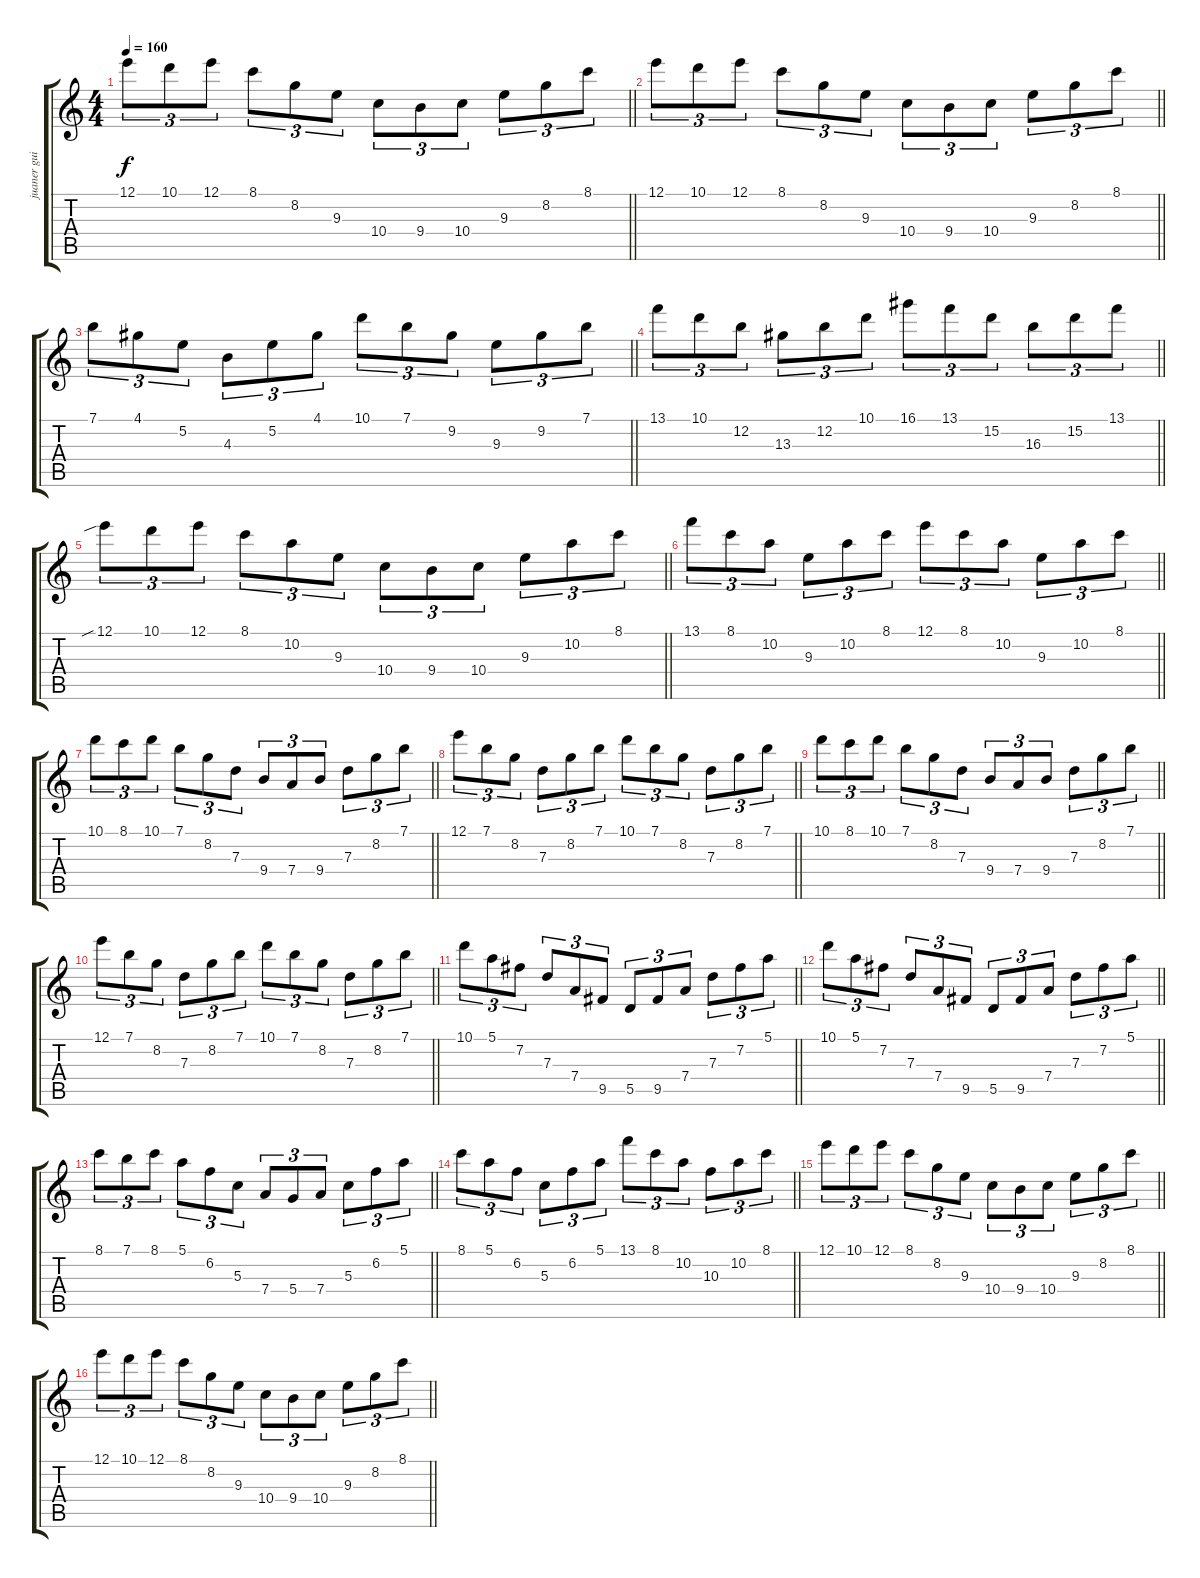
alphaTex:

\track ("juaner guitar 1" "juaner gui") {instrument distortionguitar}
\staff {score tabs}
\tuning (E4 B3 G3 D3 A2 E2) {hide}
\ts (4 4)
\tempo 160
\clef g2
\barLineRight lightlight
\ks c
12.1.8{tu (3 2) dy f} 10.1.8{tu (3 2)} 12.1.8{tu (3 2)} 8.1.8{tu (3 2)} 8.2.8{tu (3 2)} 9.3.8{tu (3 2)} 10.4.8{tu (3 2)} 9.4.8{tu (3 2)} 10.4.8{tu (3 2)} 9.3.8{tu (3 2)} 8.2.8{tu (3 2)} 8.1.8{tu (3 2)} |
\barLineRight lightlight
12.1.8{tu (3 2)} 10.1.8{tu (3 2)} 12.1.8{tu (3 2)} 8.1.8{tu (3 2)} 8.2.8{tu (3 2)} 9.3.8{tu (3 2)} 10.4.8{tu (3 2)} 9.4.8{tu (3 2)} 10.4.8{tu (3 2)} 9.3.8{tu (3 2)} 8.2.8{tu (3 2)} 8.1.8{tu (3 2)} |
\barLineRight lightlight
7.1.8{tu (3 2)} 4.1.8{tu (3 2)} 5.2.8{tu (3 2)} 4.3.8{tu (3 2)} 5.2.8{tu (3 2)} 4.1.8{tu (3 2)} 10.1.8{tu (3 2)} 7.1.8{tu (3 2)} 9.2.8{tu (3 2)} 9.3.8{tu (3 2)} 9.2.8{tu (3 2)} 7.1.8{tu (3 2)} |
\barLineRight lightlight
13.1.8{tu (3 2)} 10.1.8{tu (3 2)} 12.2.8{tu (3 2)} 13.3.8{tu (3 2)} 12.2.8{tu (3 2)} 10.1.8{tu (3 2)} 16.1.8{tu (3 2)} 13.1.8{tu (3 2)} 15.2.8{tu (3 2)} 16.3.8{tu (3 2)} 15.2.8{tu (3 2)} 13.1.8{tu (3 2)} |
\barLineRight lightlight
12.1{sib}.8{tu (3 2)} 10.1.8{tu (3 2)} 12.1.8{tu (3 2)} 8.1.8{tu (3 2)} 10.2.8{tu (3 2)} 9.3.8{tu (3 2)} 10.4.8{tu (3 2)} 9.4.8{tu (3 2)} 10.4.8{tu (3 2)} 9.3.8{tu (3 2)} 10.2.8{tu (3 2)} 8.1.8{tu (3 2)} |
\barLineRight lightlight
13.1.8{tu (3 2)} 8.1.8{tu (3 2)} 10.2.8{tu (3 2)} 9.3.8{tu (3 2)} 10.2.8{tu (3 2)} 8.1.8{tu (3 2)} 12.1.8{tu (3 2)} 8.1.8{tu (3 2)} 10.2.8{tu (3 2)} 9.3.8{tu (3 2)} 10.2.8{tu (3 2)} 8.1.8{tu (3 2)} |
\barLineRight lightlight
10.1.8{tu (3 2)} 8.1.8{tu (3 2)} 10.1.8{tu (3 2)} 7.1.8{tu (3 2)} 8.2.8{tu (3 2)} 7.3.8{tu (3 2)} 9.4.8{tu (3 2)} 7.4.8{tu (3 2)} 9.4.8{tu (3 2)} 7.3.8{tu (3 2)} 8.2.8{tu (3 2)} 7.1.8{tu (3 2)} |
\barLineRight lightlight
12.1.8{tu (3 2)} 7.1.8{tu (3 2)} 8.2.8{tu (3 2)} 7.3.8{tu (3 2)} 8.2.8{tu (3 2)} 7.1.8{tu (3 2)} 10.1.8{tu (3 2)} 7.1.8{tu (3 2)} 8.2.8{tu (3 2)} 7.3.8{tu (3 2)} 8.2.8{tu (3 2)} 7.1.8{tu (3 2)} |
\barLineRight lightlight
10.1.8{tu (3 2)} 8.1.8{tu (3 2)} 10.1.8{tu (3 2)} 7.1.8{tu (3 2)} 8.2.8{tu (3 2)} 7.3.8{tu (3 2)} 9.4.8{tu (3 2)} 7.4.8{tu (3 2)} 9.4.8{tu (3 2)} 7.3.8{tu (3 2)} 8.2.8{tu (3 2)} 7.1.8{tu (3 2)} |
\barLineRight lightlight
12.1.8{tu (3 2)} 7.1.8{tu (3 2)} 8.2.8{tu (3 2)} 7.3.8{tu (3 2)} 8.2.8{tu (3 2)} 7.1.8{tu (3 2)} 10.1.8{tu (3 2)} 7.1.8{tu (3 2)} 8.2.8{tu (3 2)} 7.3.8{tu (3 2)} 8.2.8{tu (3 2)} 7.1.8{tu (3 2)} |
\barLineRight lightlight
10.1.8{tu (3 2)} 5.1.8{tu (3 2)} 7.2.8{tu (3 2)} 7.3.8{tu (3 2)} 7.4.8{tu (3 2)} 9.5.8{tu (3 2)} 5.5.8{tu (3 2)} 9.5.8{tu (3 2)} 7.4.8{tu (3 2)} 7.3.8{tu (3 2)} 7.2.8{tu (3 2)} 5.1.8{tu (3 2)} |
\barLineRight lightlight
10.1.8{tu (3 2)} 5.1.8{tu (3 2)} 7.2.8{tu (3 2)} 7.3.8{tu (3 2)} 7.4.8{tu (3 2)} 9.5.8{tu (3 2)} 5.5.8{tu (3 2)} 9.5.8{tu (3 2)} 7.4.8{tu (3 2)} 7.3.8{tu (3 2)} 7.2.8{tu (3 2)} 5.1.8{tu (3 2)} |
\barLineRight lightlight
8.1.8{tu (3 2)} 7.1.8{tu (3 2)} 8.1.8{tu (3 2)} 5.1.8{tu (3 2)} 6.2.8{tu (3 2)} 5.3.8{tu (3 2)} 7.4.8{tu (3 2)} 5.4.8{tu (3 2)} 7.4.8{tu (3 2)} 5.3.8{tu (3 2)} 6.2.8{tu (3 2)} 5.1.8{tu (3 2)} |
\barLineRight lightlight
8.1.8{tu (3 2)} 5.1.8{tu (3 2)} 6.2.8{tu (3 2)} 5.3.8{tu (3 2)} 6.2.8{tu (3 2)} 5.1.8{tu (3 2)} 13.1.8{tu (3 2)} 8.1.8{tu (3 2)} 10.2.8{tu (3 2)} 10.3.8{tu (3 2)} 10.2.8{tu (3 2)} 8.1.8{tu (3 2)} |
\barLineRight lightlight
12.1.8{tu (3 2)} 10.1.8{tu (3 2)} 12.1.8{tu (3 2)} 8.1.8{tu (3 2)} 8.2.8{tu (3 2)} 9.3.8{tu (3 2)} 10.4.8{tu (3 2)} 9.4.8{tu (3 2)} 10.4.8{tu (3 2)} 9.3.8{tu (3 2)} 8.2.8{tu (3 2)} 8.1.8{tu (3 2)} |
\barLineRight lightlight
12.1.8{tu (3 2)} 10.1.8{tu (3 2)} 12.1.8{tu (3 2)} 8.1.8{tu (3 2)} 8.2.8{tu (3 2)} 9.3.8{tu (3 2)} 10.4.8{tu (3 2)} 9.4.8{tu (3 2)} 10.4.8{tu (3 2)} 9.3.8{tu (3 2)} 8.2.8{tu (3 2)} 8.1.8{tu (3 2)}
